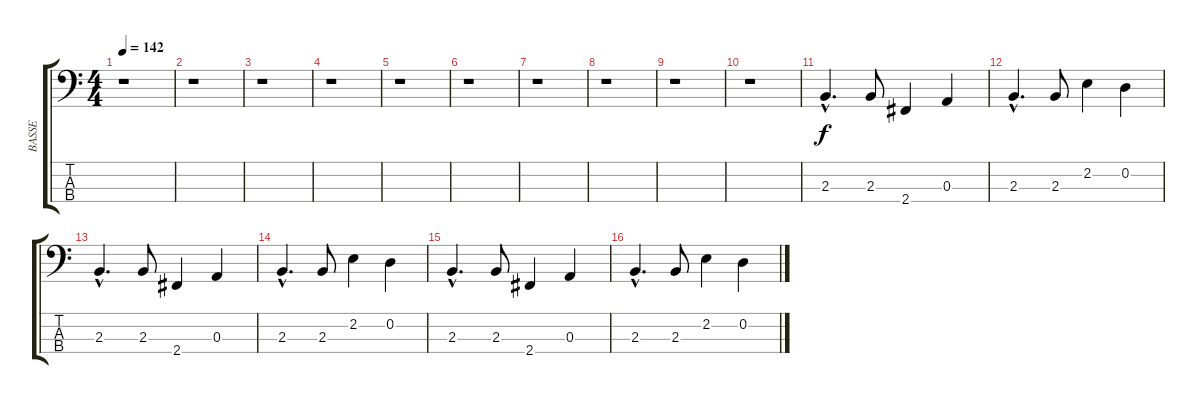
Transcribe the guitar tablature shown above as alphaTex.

\track ("BASSE" "BASSE") {instrument electricbassfinger}
\staff {score tabs}
\tuning (G2 D2 A1 E1) {hide}
\ts (4 4)
\tempo 142
\clef f4
\ks c
r.1{dy f instrument electricbassfinger} |
r.1 |
r.1 |
r.1 |
r.1 |
r.1 |
r.1 |
r.1 |
r.1 |
r.1 |
2.3{hac}.4{d} 2.3.8 2.4.4 0.3.4 |
2.3{hac}.4{d} 2.3.8 2.2.4 0.2.4 |
2.3{hac}.4{d} 2.3.8 2.4.4 0.3.4 |
2.3{hac}.4{d} 2.3.8 2.2.4 0.2.4 |
2.3{hac}.4{d} 2.3.8 2.4.4 0.3.4 |
2.3{hac}.4{d} 2.3.8 2.2.4 0.2.4
